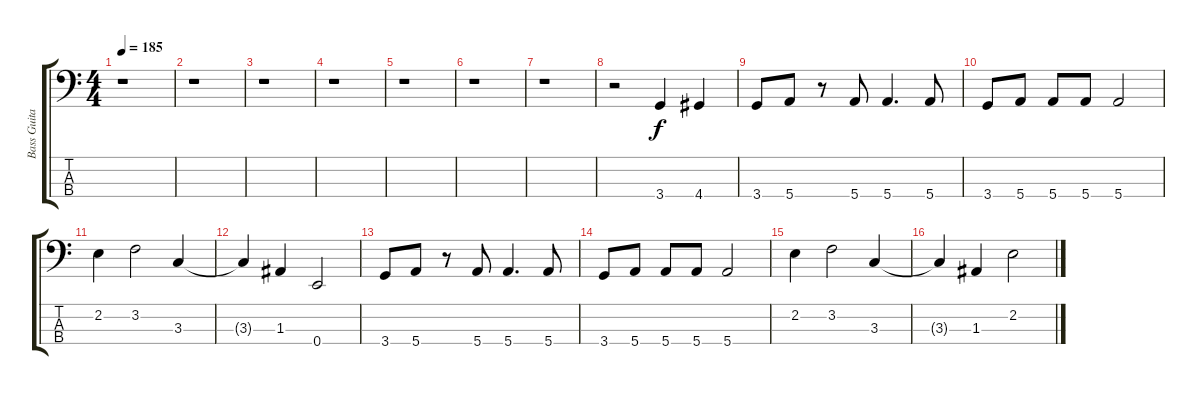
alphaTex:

\track ("Bass Guitar" "Bass Guita") {instrument electricbassfinger}
\staff {score tabs}
\tuning (G2 D2 A1 E1) {hide}
\ts (4 4)
\tempo 185
\clef f4
\ks c
r.1{dy f} |
r.1 |
r.1 |
r.1 |
r.1 |
r.1 |
r.1 |
r.2 3.4.4 4.4.4 |
3.4.8 5.4.8 r.8 5.4.8 5.4.4{d} 5.4.8 |
3.4.8 5.4.8 5.4.8 5.4.8 5.4.2 |
2.2.4 3.2.2 3.3.4 |
3.3{t}.4 1.3.4 0.4.2 |
3.4.8 5.4.8 r.8 5.4.8 5.4.4{d} 5.4.8 |
3.4.8 5.4.8 5.4.8 5.4.8 5.4.2 |
2.2.4 3.2.2 3.3.4 |
3.3{t}.4 1.3.4 2.2.2
